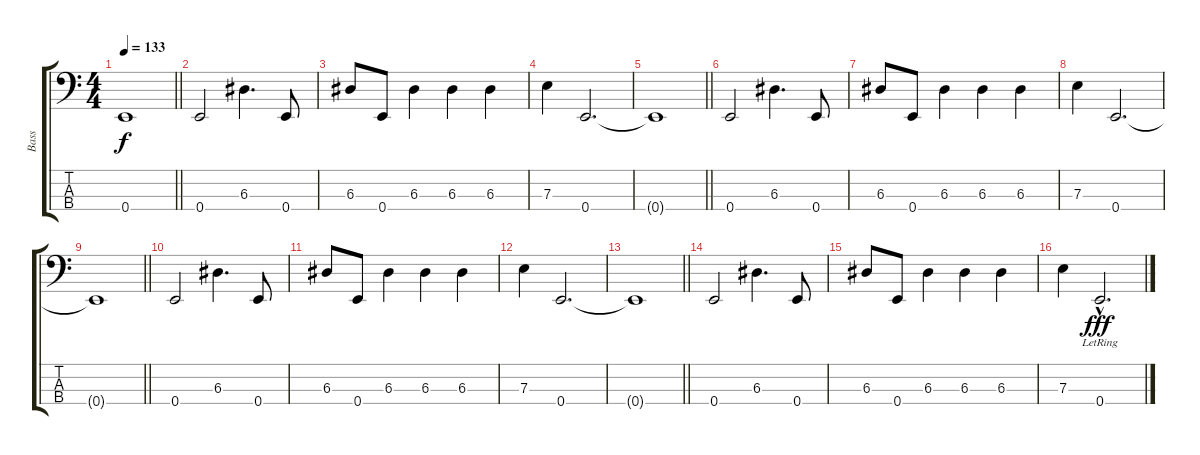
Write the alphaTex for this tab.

\track ("Bass" "Bass") {instrument electricbassfinger}
\staff {score tabs}
\tuning (G2 D2 A1 E1) {hide}
\ts (4 4)
\tempo 133
\clef f4
\barLineRight lightlight
\ks c
0.4{t}.1{dy f} |
\section ("" "")
0.4.2 6.3.4{d} 0.4.8 |
6.3.8 0.4.8 6.3.4 6.3.4 6.3.4 |
7.3.4 0.4.2{d} |
\barLineRight lightlight
0.4{t}.1 |
\section ("" "")
0.4.2 6.3.4{d} 0.4.8 |
6.3.8 0.4.8 6.3.4 6.3.4 6.3.4 |
7.3.4 0.4.2{d} |
\barLineRight lightlight
0.4{t}.1 |
\section ("" "")
0.4.2 6.3.4{d} 0.4.8 |
6.3.8 0.4.8 6.3.4 6.3.4 6.3.4 |
7.3.4 0.4.2{d} |
\barLineRight lightlight
0.4{t}.1 |
\section ("" "")
0.4.2 6.3.4{d} 0.4.8 |
6.3.8 0.4.8 6.3.4 6.3.4 6.3.4 |
7.3.4 0.4{hac lr}.2{d dy fff}
